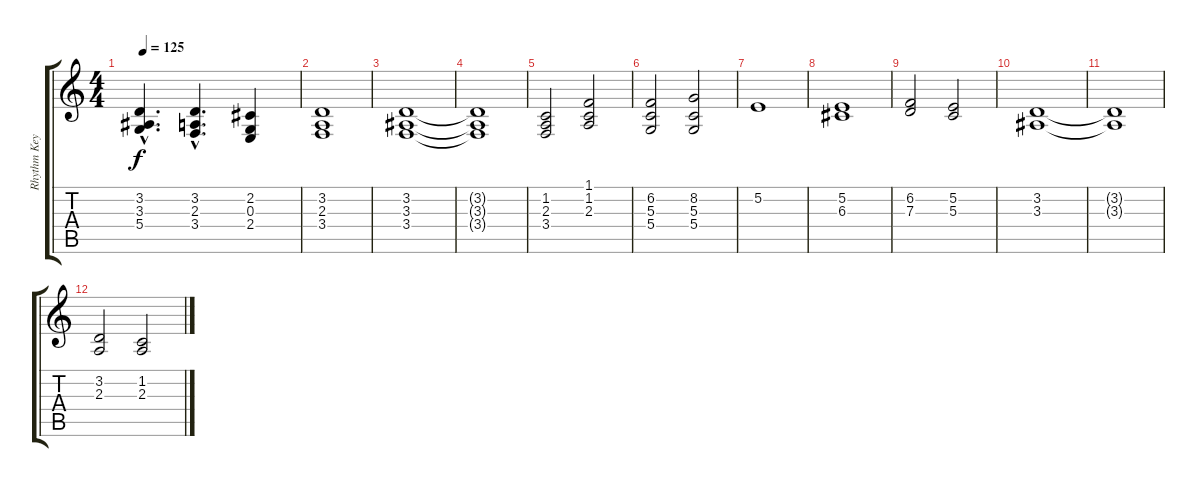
\track ("Rhythm Keyboard" "Rhythm Key") {instrument harpsichord}
\staff {score tabs}
\tuning (E4 B3 G3 D3 A2 E2) {hide}
\ts (4 4)
\tempo 125
\clef g2
\ks c
(3.2{hac} 3.3{hac} 5.4{hac}).4{d dy f} (3.2{hac} 2.3{hac} 3.4{hac}).4{d} (2.2 0.3 2.4).4 |
(3.2 2.3 3.4).1 |
(3.2 3.3 3.4).1 |
(3.2{t} 3.3{t} 3.4{t}).1 |
(1.2 2.3 3.4).2 (1.1 1.2 2.3).2 |
(6.2 5.3 5.4).2 (8.2 5.3 5.4).2 |
5.2.1 |
(5.2 6.3).1 |
(6.2 7.3).2 (5.2 5.3).2 |
(3.2 3.3).1 |
(3.2{t} 3.3{t}).1 |
(3.2 2.3).2 (1.2 2.3).2
